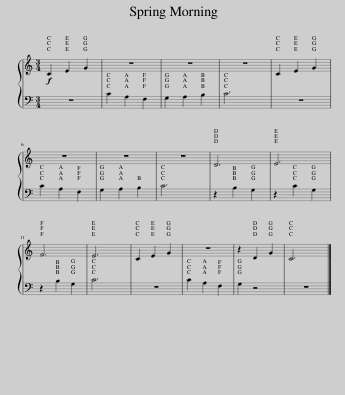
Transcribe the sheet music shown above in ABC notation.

X:1
%%score { 1 | 2 }
L:1/8
M:3/4
I:linebreak $
K:C
V:1 treble
V:2 bass
V:1
!f! C2 E2 G2 | z6 | z6 | z6 | C2 E2 G2 |$ %5
 z6 | z6 | z6 | D6 | E6 |$ %10
 F6 | E6 | C2 E2 G2 | z6 | z2 D2 G2 | %15
 C6 |] %16
V:2
 z6 | C2 A,2 F,2 | G,2 A,2 B,2 | C6 | z6 |$ %5
 C2 A,2 F,2 | G,2 A,2 B,2 | C6 | z2 B,2 G,2 | z2 C2 G,2 |$ %10
 z2 B,2 G,2 | C6 | z6 | C2 A,2 F,2 | G,2 z4 | %15
 z6 |] %16
